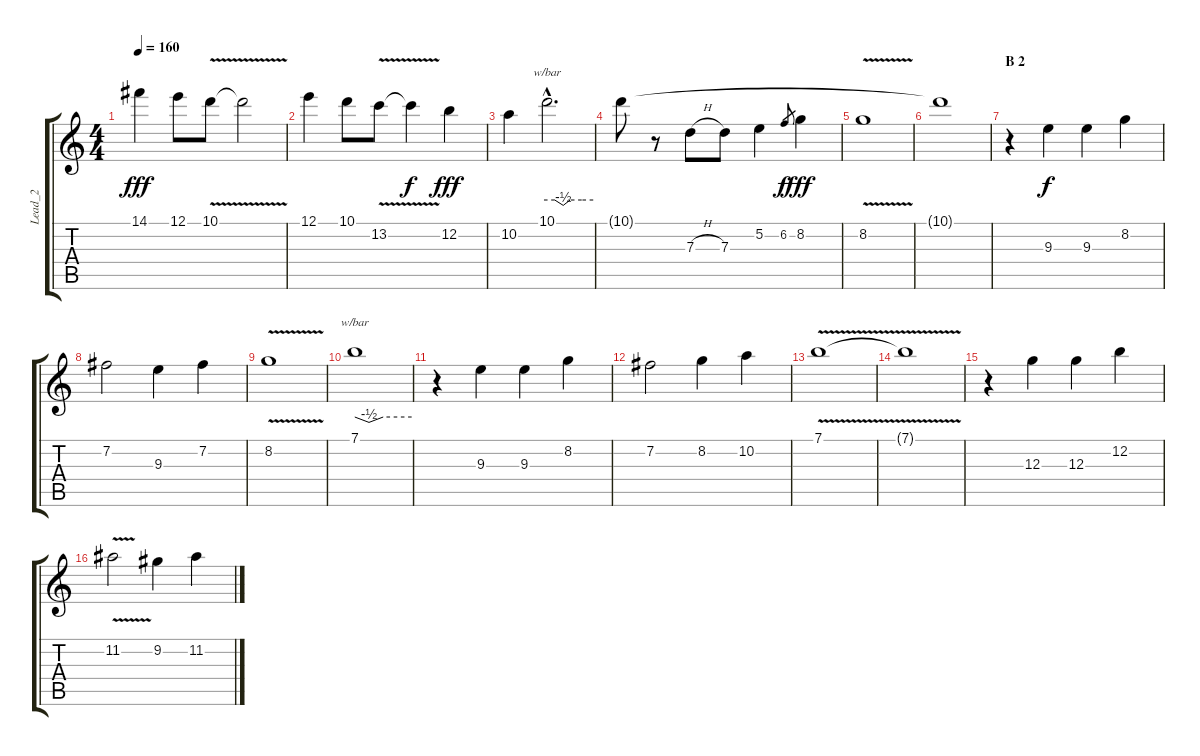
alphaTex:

\track ("Lead_2" "Lead_2") {instrument acousticguitarnylon}
\staff {score tabs}
\tuning (E4 B3 G3 D3 A2 E2) {hide}
\ts (4 4)
\tempo 160
\clef g2
\ks c
14.1.4{dy fff} 12.1.8 10.1{v}.8 10.1{t}.2 |
12.1.4 10.1.8 13.2{v}.8 13.2{t}.4{dy f} 12.2.4{dy fff} |
10.2.4 10.1{hac}.2{d tbe (custom default 0 0 10 0 21 -2 30 0 45 0 60 0)} |
10.1{t}.8 r.8 7.3{h}.8 7.3.8 5.2.4 6.2.8{gr dy f} 8.2.4{dy fff} |
8.2{v}.1 |
10.1{t}.1 |
\section ("" "B 2")
r.4 9.3.4{dy f volume 16 instrument acousticguitarnylon} 9.3.4 8.2.4 |
7.2.2 9.3.4 7.2.4 |
8.2{v}.1 |
7.1.1{tbe (custom default 0 0 15 -2 30 0 60 0)} |
r.4 9.3.4 9.3.4 8.2.4 |
7.2.2 8.2.4 10.2.4 |
7.1{v}.1 |
7.1{t}.1 |
r.4 12.3.4 12.3.4 12.2.4 |
11.2{v}.2 9.2.4 11.2.4
